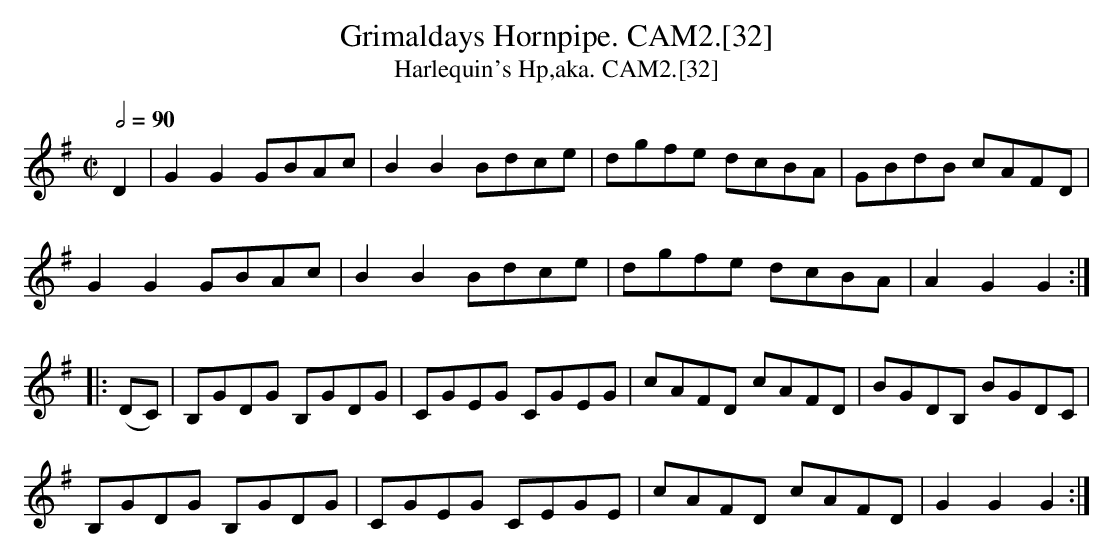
X:1
T:Grimaldays Hornpipe. CAM2.[32]
T:Harlequin's Hp,aka. CAM2.[32]
M:C|
L:1/8
Q:2/4=90
K:G
D2 | G2G2 GBAc | B2B2 Bdce | dgfe dcBA | GBdB cAFD |
G2G2 GBAc | B2B2 Bdce | dgfe dcBA | A2G2G2 :|
|: (DC) | B,GDG B,GDG | CGEG CGEG | cAFD cAFD | BGDB, BGDC |
B,GDG B,GDG | CGEG CEGE | cAFD cAFD | G2G2G2 :|
